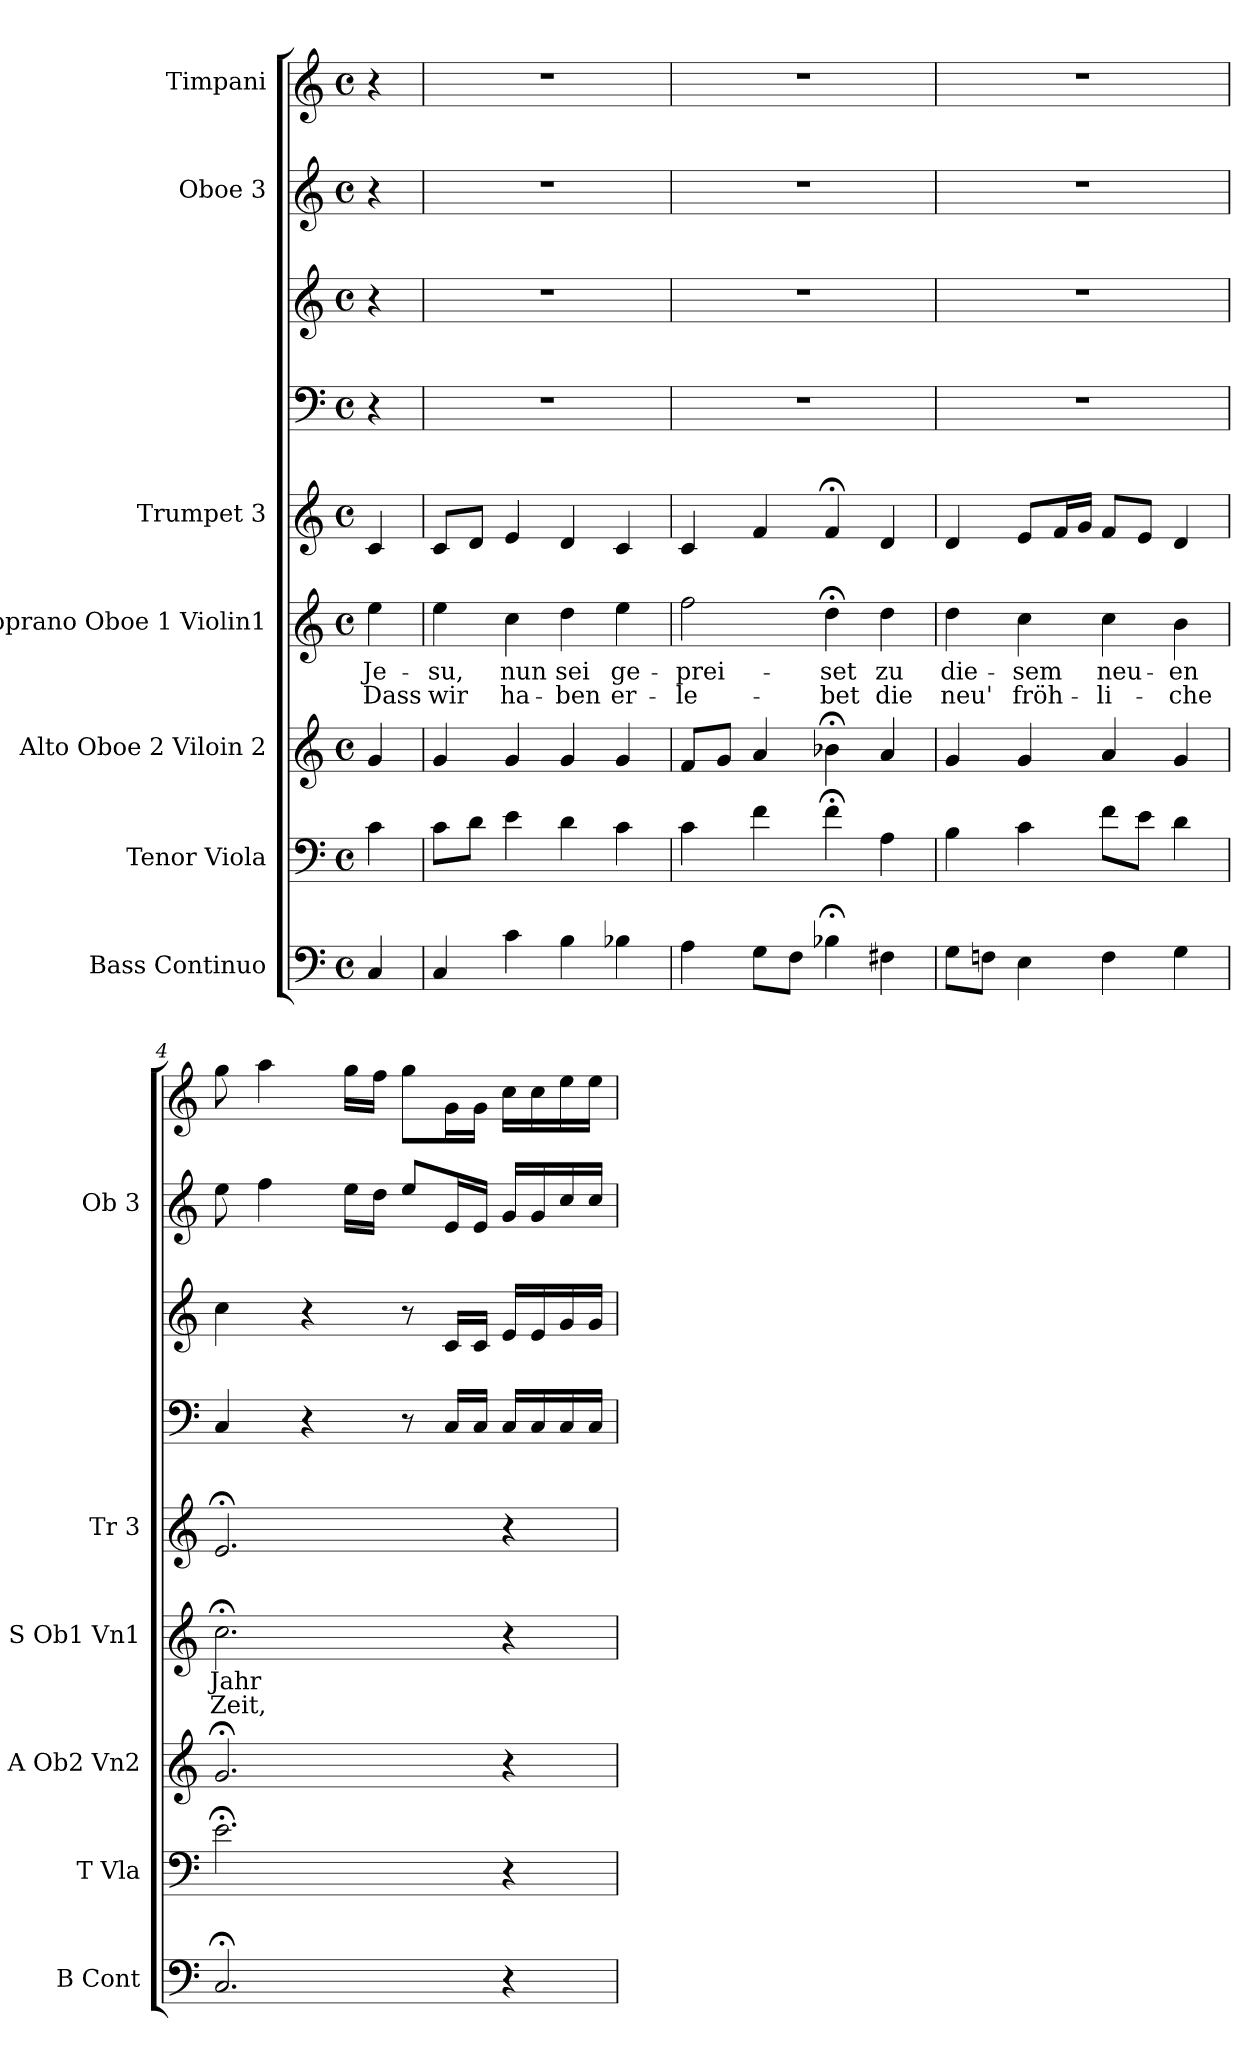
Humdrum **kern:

**kern	**kern	**kern	**kern	**text	**text	**kern	**kern	**kern	**kern	**kern
*part7	*part6	*part5	*part4	*part4	*part4	*part3	*part3	*part3	*part2	*part1
*staff9	*staff8	*staff7	*staff6	*staff6	*staff6	*staff5	*staff4	*staff3	*staff2	*staff1
*I"Bass Continuo	*I"Tenor Viola	*I"Alto Oboe 2 Viloin 2	*I"Soprano Oboe 1 Violin1	*	*	*I"Trumpet 3	*	*	*I"Oboe 3	*I"Timpani
*I'B Cont	*I'T Vla	*I'A Ob2 Vn2	*I'S Ob1 Vn1	*	*	*I'Tr 3	*	*	*I'Ob 3	*
*clefF4	*clefF4	*clefG2	*clefG2	*	*	*clefG2	*clefF4	*clefG2	*clefG2	*clefG2
*k[]	*k[]	*k[]	*k[]	*	*	*k[]	*k[]	*k[]	*k[]	*k[]
*	*	*	*	*	*	*	*	*	*	*C:
*M4/4	*M4/4	*M4/4	*M4/4	*	*	*M4/4	*M4/4	*M4/4	*M4/4	*M4/4
*met(c)	*met(c)	*met(c)	*met(c)	*	*	*met(c)	*met(c)	*met(c)	*met(c)	*met(c)
=	=	=	=	=	=	=	=	=	=	=
4C/	4c\	4g/	4ee\	Je-	Dass	4c/	4r	4r	4r	4r
=1	=1	=1	=1	=1	=1	=1	=1	=1	=1	=1
4C/	8c\L	4g/	4ee\	-su,	wir	8c/L	1r	1r	1r	1r
.	8d\J	.	.	.	.	8d/J	.	.	.	.
4c\	4e\	4g/	4cc\	nun	ha-	4e/	.	.	.	.
4B\	4d\	4g/	4dd\	sei	-ben	4d/	.	.	.	.
4B-X\	4c\	4g/	4ee\	ge-	er-	4c/	.	.	.	.
=2	=2	=2	=2	=2	=2	=2	=2	=2	=2	=2
4A\	4c\	8f/L	2ff\	-prei-	-le-	4c/	1r	1r	1r	1r
.	.	8g/J	.	.	.	.	.	.	.	.
8G\L	4f\	4a/	.	.	.	4f/	.	.	.	.
8F\J	.	.	.	.	.	.	.	.	.	.
4B-X;<\	4f;<\	4b-X;<\	4dd;<\	set	-bet	4f;</	.	.	.	.
4F#X\	4A\	4a/	4dd\	zu	die	4d/	.	.	.	.
=3	=3	=3	=3	=3	=3	=3	=3	=3	=3	=3
8G\L	4B\	4g/	4dd\	die-	neu'	4d/	1r	1r	1r	1r
8Fn\J	.	.	.	.	.	.	.	.	.	.
4E\	4c\	4g/	4cc\	-sem	fröh-	8e/L	.	.	.	.
.	.	.	.	.	.	16f/L	.	.	.	.
.	.	.	.	.	.	16g/JJ	.	.	.	.
4F\	8f\L	4a/	4cc\	neu-	-li-	8f/L	.	.	.	.
.	8e\J	.	.	.	.	8e/J	.	.	.	.
4G\	4d\	4g/	4b\	-en	-che	4d/	.	.	.	.
=4	=4	=4	=4	=4	=4	=4	=4	=4	=4	=4
2.C;</	2.e;<\	2.g;</	2.cc;<\	Jahr	Zeit,	2.e;</	4C/	4cc\	8ee\	8gg\
.	.	.	.	.	.	.	.	.	4ff\	4aa\
.	.	.	.	.	.	.	4r	4r	.	.
.	.	.	.	.	.	.	.	.	16ee\LL	16gg\LL
.	.	.	.	.	.	.	.	.	16dd\JJ	16ff\JJ
.	.	.	.	.	.	.	8r	8r	8ee/L	8gg\L
.	.	.	.	.	.	.	16C/LL	16c/LL	16e/L	16g\L
.	.	.	.	.	.	.	16C/JJ	16c/JJ	16e/JJ	16g\JJ
4r	4r	4r	4r	.	.	4r	16C/LL	16e/LL	16g/LL	16cc\LL
.	.	.	.	.	.	.	16C/	16e/	16g/	16cc\
.	.	.	.	.	.	.	16C/	16g/	16cc/	16ee\
.	.	.	.	.	.	.	16C/JJ	16g/JJ	16cc/JJ	16ee\JJ
=	=	=	=	=	=	=	=	=	=	=
*-	*-	*-	*-	*-	*-	*-	*-	*-	*-	*-
